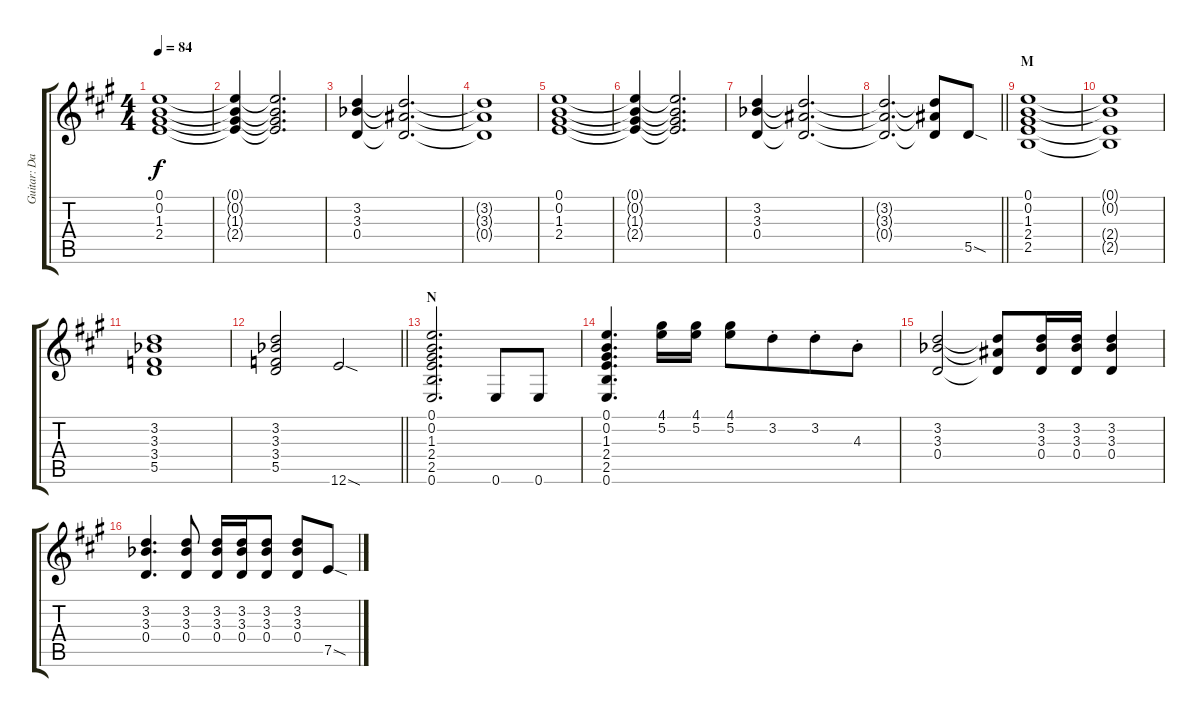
\track ("Guitar: David Gilmour" "Guitar: Da") {instrument distortionguitar}
\staff {score tabs}
\tuning (E4 B3 G3 D3 A2 E2) {hide}
\ts (4 4)
\tempo 84
\clef g2
\ks a
(0.1 0.2 1.3 2.4).1{dy f volume 4} |
(0.1{t} 0.2{t} 1.3{t} 2.4{t}).4 (0.1{t} 0.2{t} 1.3{t} 2.4{t}).2{d volume 2} |
(3.2 3.3{acc b} 0.4).4 (3.2{t} 3.3{t} 0.4{t}).2{d volume 6} |
(3.2{t} 3.3{t} 0.4{t}).1{volume 0} |
(0.1 0.2 1.3 2.4).1{volume 4} |
(0.1{t} 0.2{t} 1.3{t} 2.4{t}).4 (0.1{t} 0.2{t} 1.3{t} 2.4{t}).2{d volume 2} |
(3.2 3.3{acc b} 0.4).4 (3.2{t} 3.3{t} 0.4{t}).2{d volume 6} |
\barLineRight lightlight
(3.2{t} 3.3{t} 0.4{t}).2{d} (3.2{t} 3.3{t} 0.4{t}).8 5.5{sod}.8 |
\section ("" "M")
(0.1 0.2 1.3 2.4 2.5).1{volume 12} |
(0.1{t} 0.2{t} 2.4{t} 2.5{t}).1 |
(3.2 3.3{acc b} 3.4 5.5).1 |
\barLineRight lightlight
(3.2 3.3{acc b} 3.4 5.5).2 12.6{sod}.2 |
\section ("" "N")
(0.1 0.2 1.3 2.4 2.5 0.6).2{d} 0.6.8 0.6.8 |
(0.1 0.2 1.3 2.4 2.5 0.6).4{d} (4.1 5.2).16 (4.1 5.2).16 (4.1 5.2).8 3.2{st}.8{beam merge} 3.2{st}.8 4.3{st}.8 |
(3.2 3.3{acc b} 0.4).2 (3.2{t} 3.3{t} 0.4{t}).8 (3.2 3.3{acc b} 0.4).16 (3.2 3.3{acc b} 0.4).16 (3.2 3.3{acc b} 0.4).4 |
(3.2 3.3{acc b} 0.4).4{d} (3.2 3.3{acc b} 0.4).8 (3.2 3.3{acc b} 0.4).16 (3.2 3.3{acc b} 0.4).16 (3.2 3.3{acc b} 0.4).8 (3.2 3.3{acc b} 0.4).8 7.5{sod}.8
